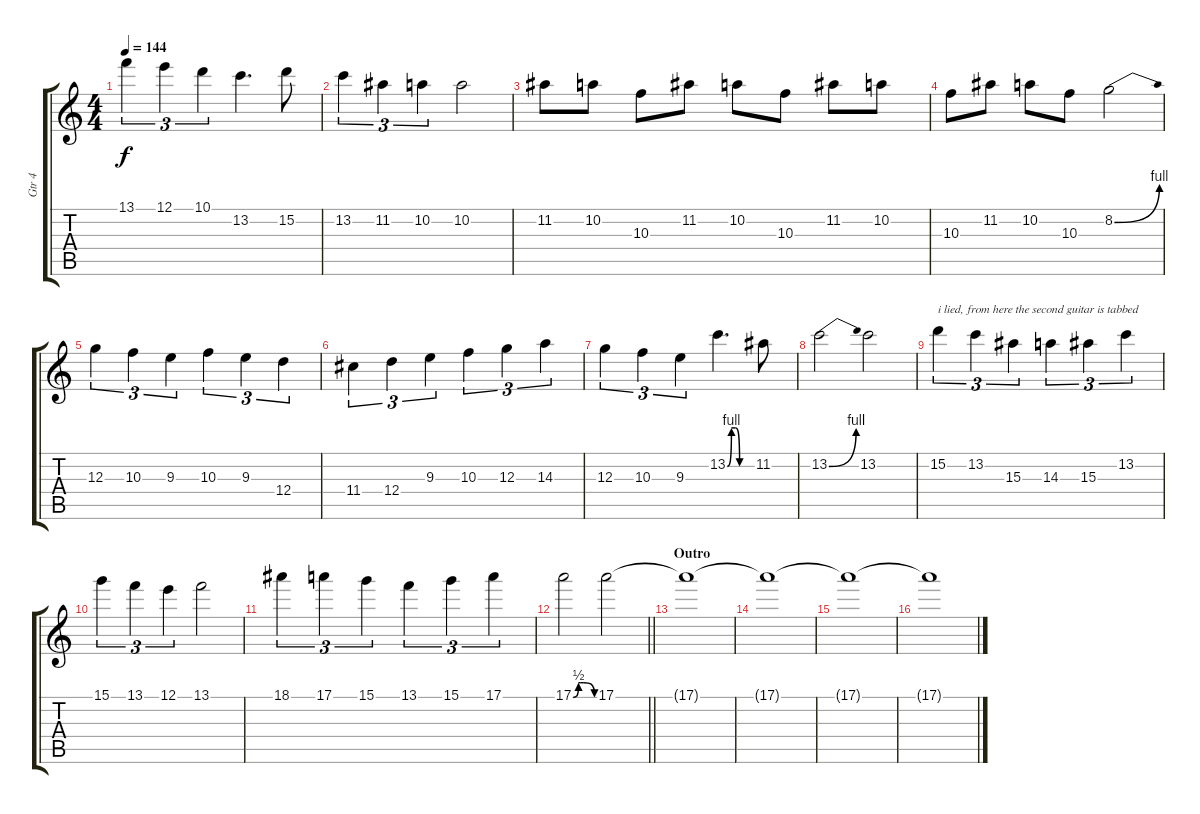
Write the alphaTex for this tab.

\track ("Gtr 4" "Gtr 4") {instrument electricguitarjazz}
\staff {score tabs}
\tuning (E4 B3 G3 D3 A2 E2) {hide}
\ts (4 4)
\tempo 144
\clef g2
\ks c
13.1.4{tu (3 2) dy f} 12.1.4{tu (3 2)} 10.1.4{tu (3 2)} 13.2.4{d} 15.2.8 |
13.2.4{tu (3 2)} 11.2.4{tu (3 2)} 10.2.4{tu (3 2)} 10.2.2 |
11.2.8 10.2.8 10.3.8 11.2.8 10.2.8 10.3.8 11.2.8 10.2.8 |
10.3.8 11.2.8 10.2.8 10.3.8 8.2{be (bend 0 0 60 4)}.2 |
12.3.4{tu (3 2)} 10.3.4{tu (3 2)} 9.3.4{tu (3 2)} 10.3.4{tu (3 2)} 9.3.4{tu (3 2)} 12.4.4{tu (3 2)} |
11.4.4{tu (3 2)} 12.4.4{tu (3 2)} 9.3.4{tu (3 2)} 10.3.4{tu (3 2)} 12.3.4{tu (3 2)} 14.3.4{tu (3 2)} |
12.3.4{tu (3 2)} 10.3.4{tu (3 2)} 9.3.4{tu (3 2)} 13.2{be (custom 0 0 10 4 20 4 30 0 60 0)}.4{d} 11.2.8 |
13.2{be (bend 0 0 60 4)}.2 13.2.2 |
15.2.4{tu (3 2) txt "i lied, from here the second guitar is tabbed"} 13.2.4{tu (3 2)} 15.3.4{tu (3 2)} 14.3.4{tu (3 2)} 15.3.4{tu (3 2)} 13.2.4{tu (3 2)} |
15.1.4{tu (3 2)} 13.1.4{tu (3 2)} 12.1.4{tu (3 2)} 13.1.2 |
18.1.4{tu (3 2)} 17.1.4{tu (3 2)} 15.1.4{tu (3 2)} 13.1.4{tu (3 2)} 15.1.4{tu (3 2)} 17.1.4{tu (3 2)} |
\barLineRight lightlight
17.1{be (custom 0 0 15 2 20 2 30 2 60 0)}.2 17.1.2 |
\section ("" "Outro")
17.1{t}.1 |
17.1{t}.1 |
17.1{t}.1{volume 0} |
17.1{t}.1
